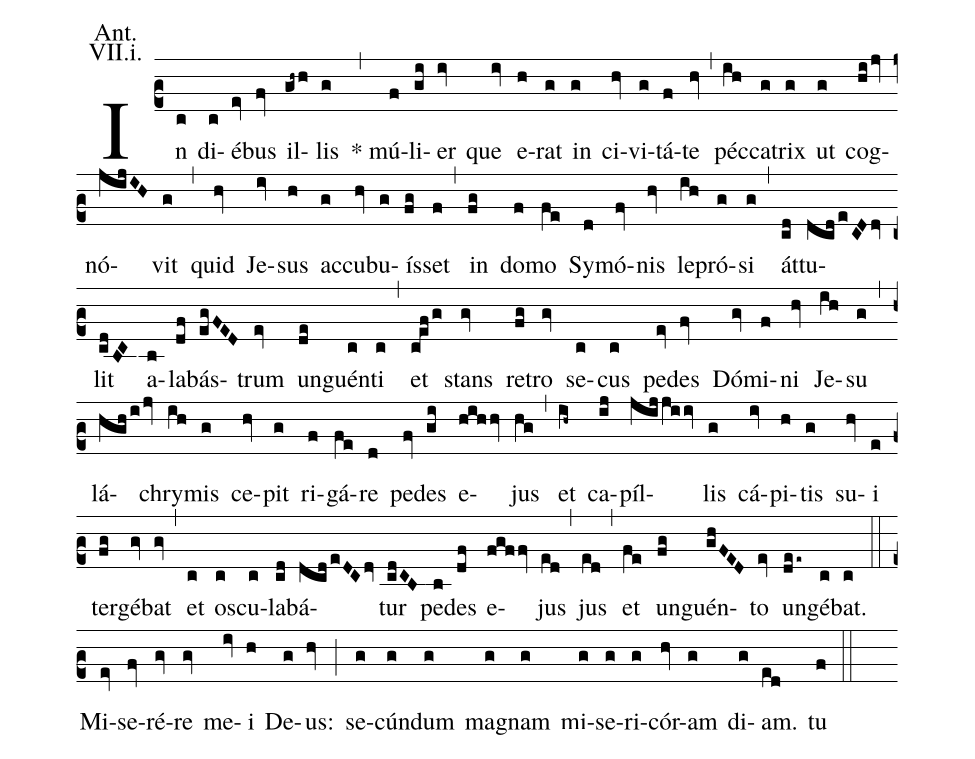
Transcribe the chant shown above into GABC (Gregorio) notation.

annotation: Ant.;
annotation: VII.i.;
%%
(c2) In(c) di(c)é(ev)bus(fv) il(gh~h)lis(g) (,)
* mú(f)li(gi)er(iv) que(iv) e(h)rat(g) in(g) ci(hv)vi(g)tá(f)te(hv) (,)
péc(ih)ca(g)trix(g) ut(g) cog(hijv)nó(jijIH)vit(g) (,)
quid(hv) Je(iv)sus(h) ac(g)cu(hv)bu(g)ís(fg)set(f) (,)
in(fg) do(f)mo(fe) Sy(d)mó(fv)nis(hv) lep(ih)ró(g)si(g) (,)
át(cd)tu(dcdeCDdv)lit(cdBC) a(b)la(df)bás(egFED)trum(ev) un(de)guén(c)ti(c) (,)
et(cefg) stans(gv) re(fg)tro(gv) se(c)cus(c) pe(ev)des(fv) Dó(gv)mi(f)ni(hv) Je(ih)su(g) (,)
lá(hghijv)chry(ih)mis(g) ce(hv)pit(g) ri(f)gá(fe)re(d) pe(fv)des(gi) e(hihhv)jus(hg) (,)
et(ih~) ca(ij)píl(jijjiiv)lis(g) cá(iv)pi(h)tis(g) su(hv)i(e) ter(fg)gé(gv)bat(gv) (,)
et(c) os(c)cu(c)la(cd)bá(dcdeDCdv)tur(cdCB) pe(b)des(df) e(fgffv)jus(ed) (,)
jus(ed) (,)
et(fe) un(fg)guén(ghFED)to(ev) un(dee~)gé(c)bat.(c) (::)
Mi(ev)se(fv)ré(gv)re(gv) me(iv)i(h) De(g)us:(hv) (;)
se(g)cún(g)dum(g) mag(g)nam(g) mi(g)se(g)ri(g)cór(hv)am(g) di(g)am.(ed) tu(f) (::)
